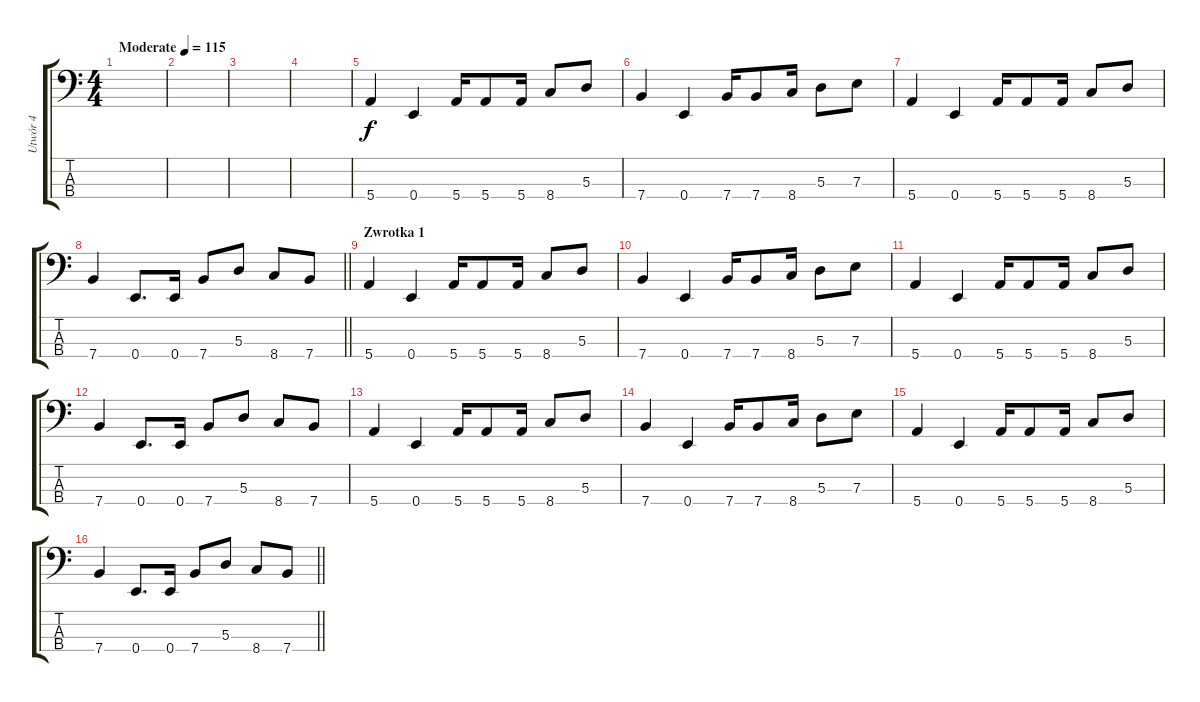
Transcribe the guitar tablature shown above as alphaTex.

\track ("Utwór 4" "Utwór 4") {instrument electricbassfinger}
\staff {score tabs}
\tuning (G2 D2 A1 E1) {hide}
\ts (4 4)
\tempo (115 "Moderate")
\clef f4
\ks c
|
|
|
|
5.4.4 0.4.4 5.4.16 5.4.8 5.4.16 8.4.8 5.3.8 |
7.4.4 0.4.4 7.4.16 7.4.8 8.4.16 5.3.8 7.3.8 |
5.4.4 0.4.4 5.4.16 5.4.8 5.4.16 8.4.8 5.3.8 |
\barLineRight lightlight
7.4.4 0.4.8{d} 0.4.16 7.4.8 5.3.8 8.4.8 7.4.8 |
\section ("" "Zwrotka 1")
5.4.4 0.4.4 5.4.16 5.4.8 5.4.16 8.4.8 5.3.8 |
7.4.4 0.4.4 7.4.16 7.4.8 8.4.16 5.3.8 7.3.8 |
5.4.4 0.4.4 5.4.16 5.4.8 5.4.16 8.4.8 5.3.8 |
7.4.4 0.4.8{d} 0.4.16 7.4.8 5.3.8 8.4.8 7.4.8 |
5.4.4 0.4.4 5.4.16 5.4.8 5.4.16 8.4.8 5.3.8 |
7.4.4 0.4.4 7.4.16 7.4.8 8.4.16 5.3.8 7.3.8 |
5.4.4 0.4.4 5.4.16 5.4.8 5.4.16 8.4.8 5.3.8 |
\barLineRight lightlight
7.4.4 0.4.8{d} 0.4.16 7.4.8 5.3.8 8.4.8 7.4.8
